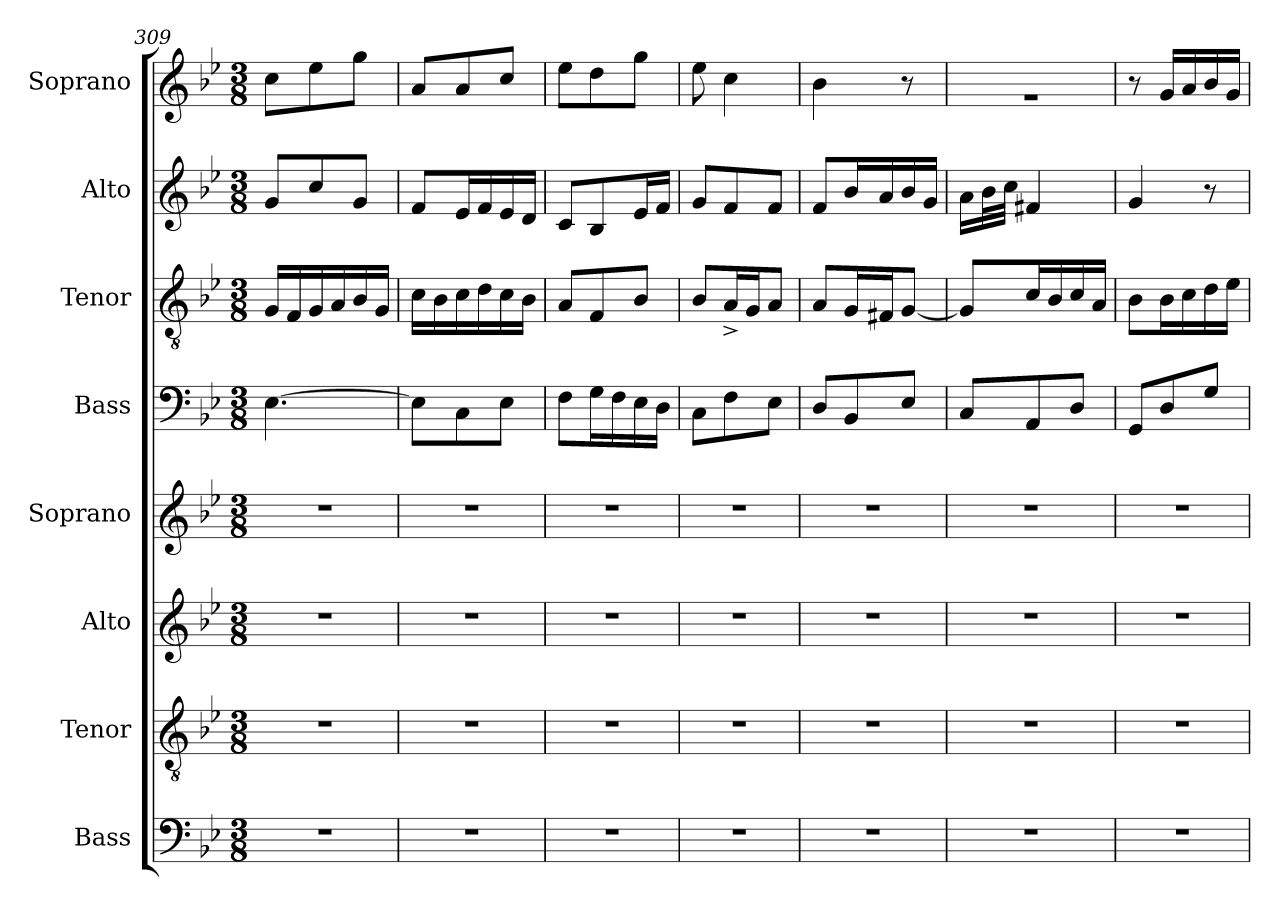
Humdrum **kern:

**kern	**kern	**kern	**kern	**kern	**kern	**kern	**kern
*part8	*part7	*part6	*part5	*part4	*part3	*part2	*part1
*staff8	*staff7	*staff6	*staff5	*staff4	*staff3	*staff2	*staff1
*I"Bass	*I"Tenor	*I"Alto	*I"Soprano	*I"Bass	*I"Tenor	*I"Alto	*I"Soprano
*clefF4	*clefGv2	*clefG2	*clefG2	*clefF4	*clefGv2	*clefG2	*clefG2
*k[b-e-]	*k[b-e-]	*k[b-e-]	*k[b-e-]	*k[b-e-]	*k[b-e-]	*k[b-e-]	*k[b-e-]
*B-:	*B-:	*B-:	*B-:	*B-:	*B-:	*B-:	*B-:
*M3/8	*M3/8	*M3/8	*M3/8	*M3/8	*M3/8	*M3/8	*M3/8
=309	=309	=309	=309	=309	=309	=309	=309
4.r	4.r	4.r	4.r	[>4.E-\	16G/LL	8g/L	8cc\L
.	.	.	.	.	16F/	.	.
.	.	.	.	.	16G/	8cc/	8ee-\
.	.	.	.	.	16A/	.	.
.	.	.	.	.	16B-/	8g/J	8gg\J
.	.	.	.	.	16G/JJ	.	.
=310	=310	=310	=310	=310	=310	=310	=310
4.r	4.r	4.r	4.r	8E-\L]	16c\LL	8f/L	8a/L
.	.	.	.	.	16B-\	.	.
.	.	.	.	8C\	16c\	16e-/L	8a/
.	.	.	.	.	16d\	16f/	.
.	.	.	.	8E-\J	16c\	16e-/	8cc/J
.	.	.	.	.	16B-\JJ	16d/JJ	.
=311	=311	=311	=311	=311	=311	=311	=311
4.r	4.r	4.r	4.r	8F\L	8A/L	8c/L	8ee-\L
.	.	.	.	16G\L	8F/	8B-/	8dd\
.	.	.	.	16F\	.	.	.
.	.	.	.	16E-\	8B-/J	16e-/L	8gg\J
.	.	.	.	16D\JJ	.	16f/JJ	.
=312	=312	=312	=312	=312	=312	=312	=312
4.r	4.r	4.r	4.r	8C\L	8B-/L	8g/L	8ee-\
.	.	.	.	8F\	16A^</L	8f/	4cc\
.	.	.	.	.	16G/J	.	.
.	.	.	.	8E-\J	8A/J	8f/J	.
!!LO:LB:g=z
=313	=313	=313	=313	=313	=313	=313	=313
4.r	4.r	4.r	4.r	8D/L	8A/L	8f/L	4b-\
.	.	.	.	8BB-/	16G/L	16b-/L	.
.	.	.	.	.	16F#X/J	16a/	.
.	.	.	.	8E-/J	[<8G/J	16b-/	8r
.	.	.	.	.	.	16g/JJ	.
=314	=314	=314	=314	=314	=314	=314	=314
!	!	!	!	!	!	!	!LO:N:vis=1
4.r	4.r	4.r	4.r	8C/L	8G/L]	16a\LL	4.ra
.	.	.	.	.	.	32b-\L	.
.	.	.	.	.	.	32cc\JJJ	.
.	.	.	.	8AA/	16c/L	4f#X/	.
.	.	.	.	.	16B-/	.	.
.	.	.	.	8D/J	16c/	.	.
.	.	.	.	.	16A/JJ	.	.
=315	=315	=315	=315	=315	=315	=315	=315
4.r	4.r	4.r	4.r	8GG/L	8B-\L	4g/	8r
.	.	.	.	8D/	16B-\L	.	16g/LL
.	.	.	.	.	16c\	.	16a/
.	.	.	.	8G/J	16d\	8r	16b-/
.	.	.	.	.	16e-\JJ	.	16g/JJ
=	=	=	=	=	=	=	=
*-	*-	*-	*-	*-	*-	*-	*-
